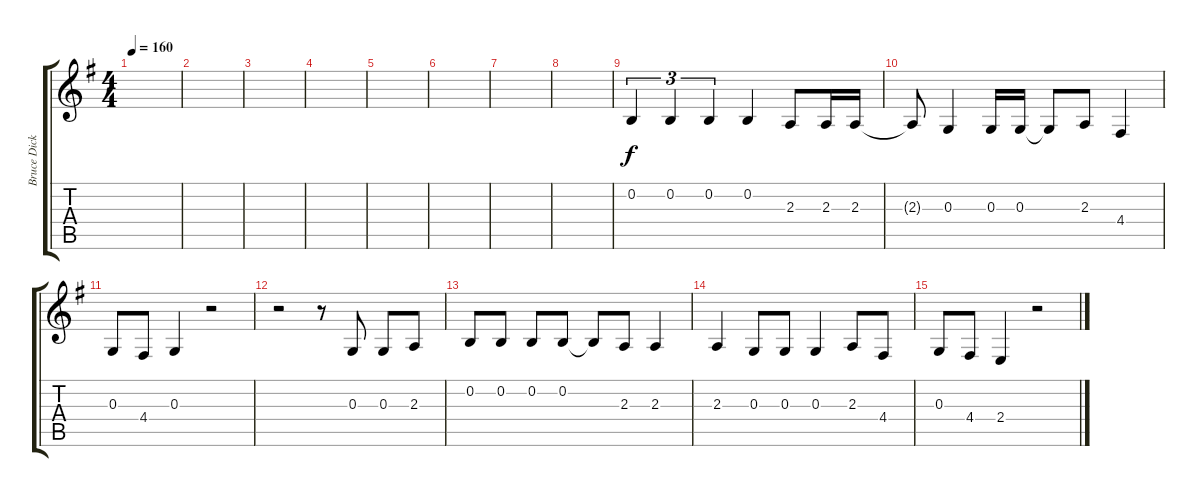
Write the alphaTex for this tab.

\track ("Bruce Dickinson" "Bruce Dick") {instrument lead1square}
\staff {score tabs}
\tuning (E4 B3 G3 D3 A2 E2) {hide}
\ts (4 4)
\tempo 160
\clef g2
\ks g
|
|
|
|
|
|
|
|
0.2.4{tu (3 2)} 0.2.4{tu (3 2)} 0.2.4{tu (3 2)} 0.2.4 2.3.8 2.3.16 2.3.16 |
2.3{t}.8 0.3.4 0.3.16 0.3.16 0.3{t}.8 2.3.8 4.4.4 |
0.3.8 4.4.8 0.3.4 r.2 |
r.2 r.8 0.3.8 0.3.8 2.3.8 |
0.2.8 0.2.8 0.2.8 0.2.8 0.2{t}.8 2.3.8 2.3.4 |
2.3.4 0.3.8 0.3.8 0.3.4 2.3.8 4.4.8 |
0.3.8 4.4.8 2.4.4 r.2
